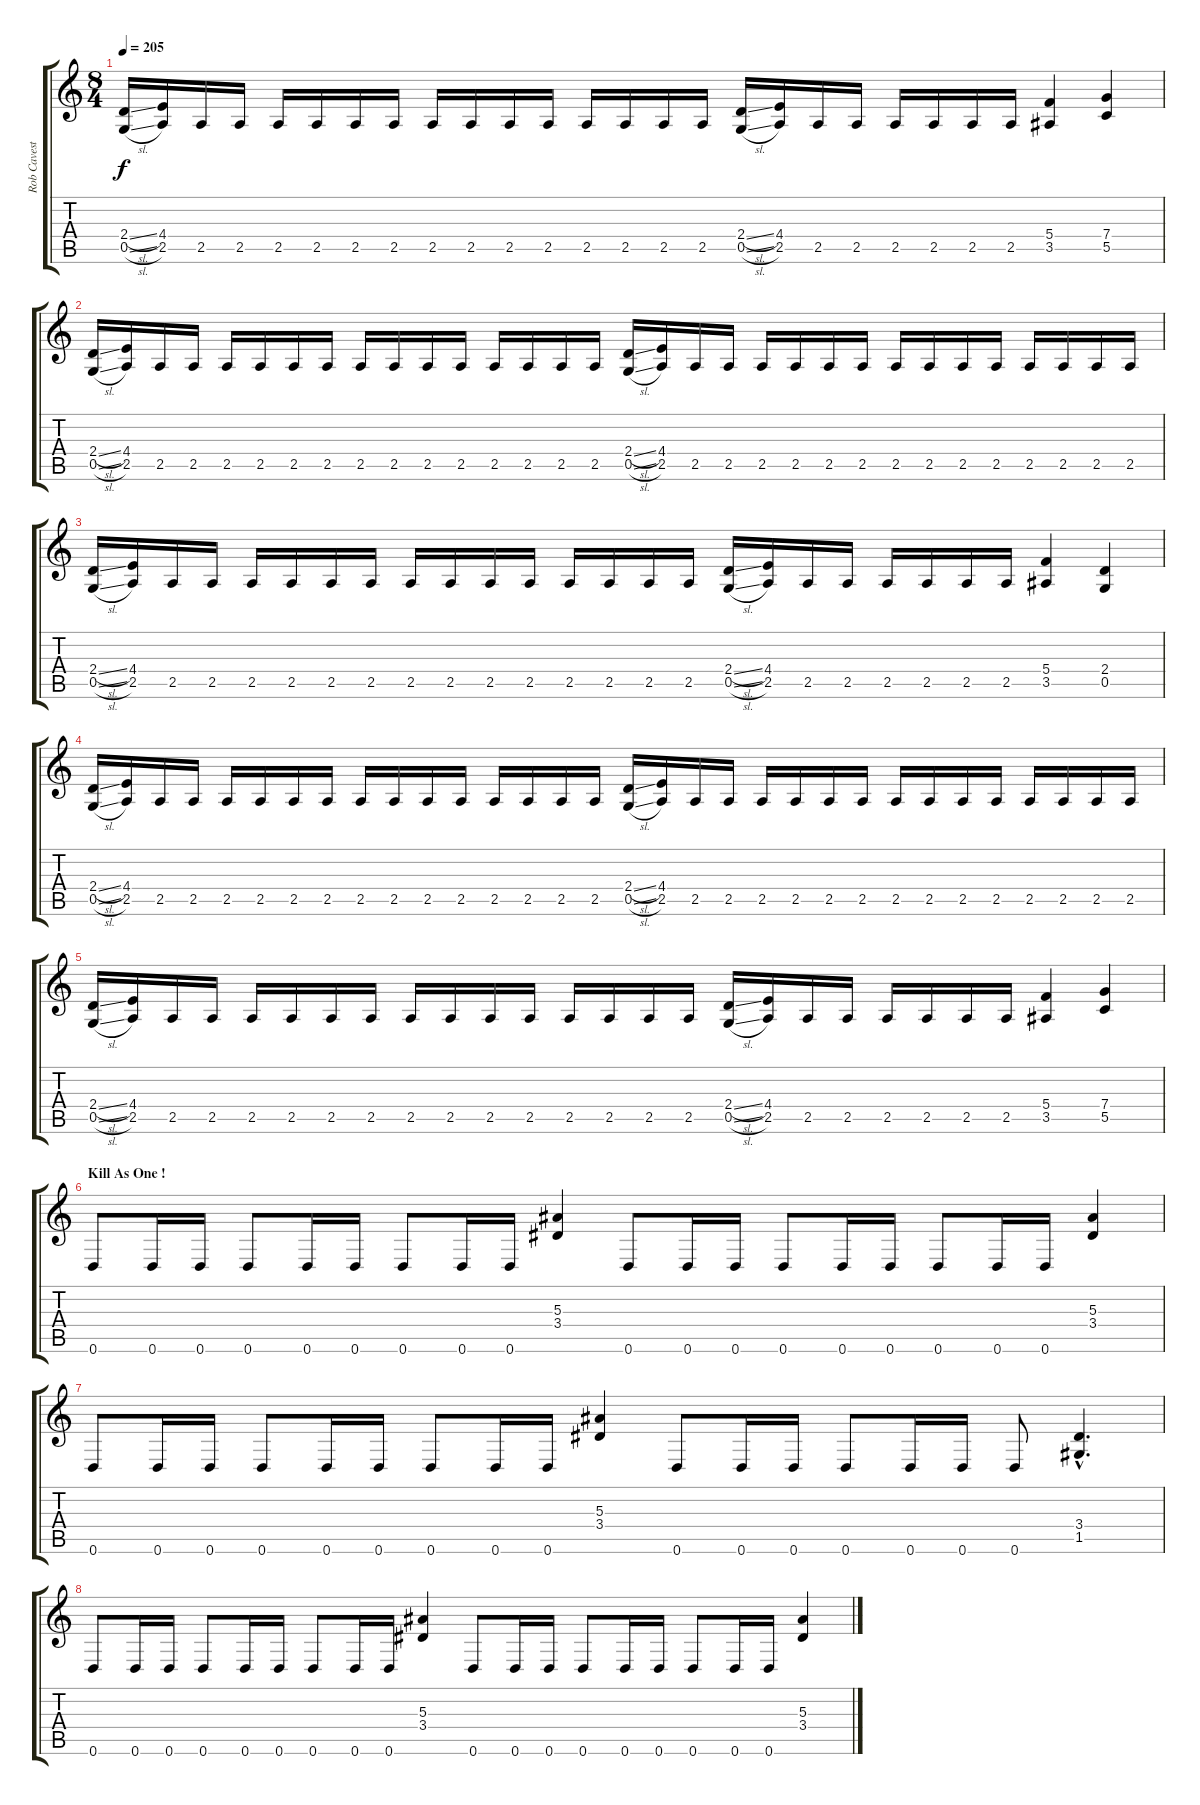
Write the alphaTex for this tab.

\track ("Rob Cavestany - Guitar" "Rob Cavest") {instrument distortionguitar}
\staff {score tabs}
\tuning (D4 A3 F3 C3 G2 D2) {hide}
\ts (8 4)
\tempo 205
\clef g2
\ks c
(2.4{sl} 0.5{sl}).16{dy f} (4.4 2.5).16 2.5.16 2.5.16 2.5.16 2.5.16 2.5.16 2.5.16 2.5.16 2.5.16 2.5.16 2.5.16 2.5.16 2.5.16 2.5.16 2.5.16 (2.4{sl} 0.5{sl}).16 (4.4 2.5).16 2.5.16 2.5.16 2.5.16 2.5.16 2.5.16 2.5.16 (5.4 3.5).4 (7.4 5.5).4 |
(2.4{sl} 0.5{sl}).16 (4.4 2.5).16 2.5.16 2.5.16 2.5.16 2.5.16 2.5.16 2.5.16 2.5.16 2.5.16 2.5.16 2.5.16 2.5.16 2.5.16 2.5.16 2.5.16 (2.4{sl} 0.5{sl}).16 (4.4 2.5).16 2.5.16 2.5.16 2.5.16 2.5.16 2.5.16 2.5.16 2.5.16 2.5.16 2.5.16 2.5.16 2.5.16 2.5.16 2.5.16 2.5.16 |
(2.4{sl} 0.5{sl}).16 (4.4 2.5).16 2.5.16 2.5.16 2.5.16 2.5.16 2.5.16 2.5.16 2.5.16 2.5.16 2.5.16 2.5.16 2.5.16 2.5.16 2.5.16 2.5.16 (2.4{sl} 0.5{sl}).16 (4.4 2.5).16 2.5.16 2.5.16 2.5.16 2.5.16 2.5.16 2.5.16 (5.4 3.5).4 (2.4 0.5).4 |
(2.4{sl} 0.5{sl}).16 (4.4 2.5).16 2.5.16 2.5.16 2.5.16 2.5.16 2.5.16 2.5.16 2.5.16 2.5.16 2.5.16 2.5.16 2.5.16 2.5.16 2.5.16 2.5.16 (2.4{sl} 0.5{sl}).16 (4.4 2.5).16 2.5.16 2.5.16 2.5.16 2.5.16 2.5.16 2.5.16 2.5.16 2.5.16 2.5.16 2.5.16 2.5.16 2.5.16 2.5.16 2.5.16 |
(2.4{sl} 0.5{sl}).16 (4.4 2.5).16 2.5.16 2.5.16 2.5.16 2.5.16 2.5.16 2.5.16 2.5.16 2.5.16 2.5.16 2.5.16 2.5.16 2.5.16 2.5.16 2.5.16 (2.4{sl} 0.5{sl}).16 (4.4 2.5).16 2.5.16 2.5.16 2.5.16 2.5.16 2.5.16 2.5.16 (5.4 3.5).4 (7.4 5.5).4 |
\section ("" "Kill As One !")
0.6.8 0.6.16 0.6.16 0.6.8 0.6.16 0.6.16 0.6.8 0.6.16 0.6.16 (5.3 3.4).4 0.6.8 0.6.16 0.6.16 0.6.8 0.6.16 0.6.16 0.6.8 0.6.16 0.6.16 (5.3 3.4).4 |
0.6.8 0.6.16 0.6.16 0.6.8 0.6.16 0.6.16 0.6.8 0.6.16 0.6.16 (5.3 3.4).4 0.6.8 0.6.16 0.6.16 0.6.8 0.6.16 0.6.16 0.6.8 (3.4{hac} 1.5{hac}).4{d} |
0.6.8 0.6.16 0.6.16 0.6.8 0.6.16 0.6.16 0.6.8 0.6.16 0.6.16 (5.3 3.4).4 0.6.8 0.6.16 0.6.16 0.6.8 0.6.16 0.6.16 0.6.8 0.6.16 0.6.16 (5.3 3.4).4
